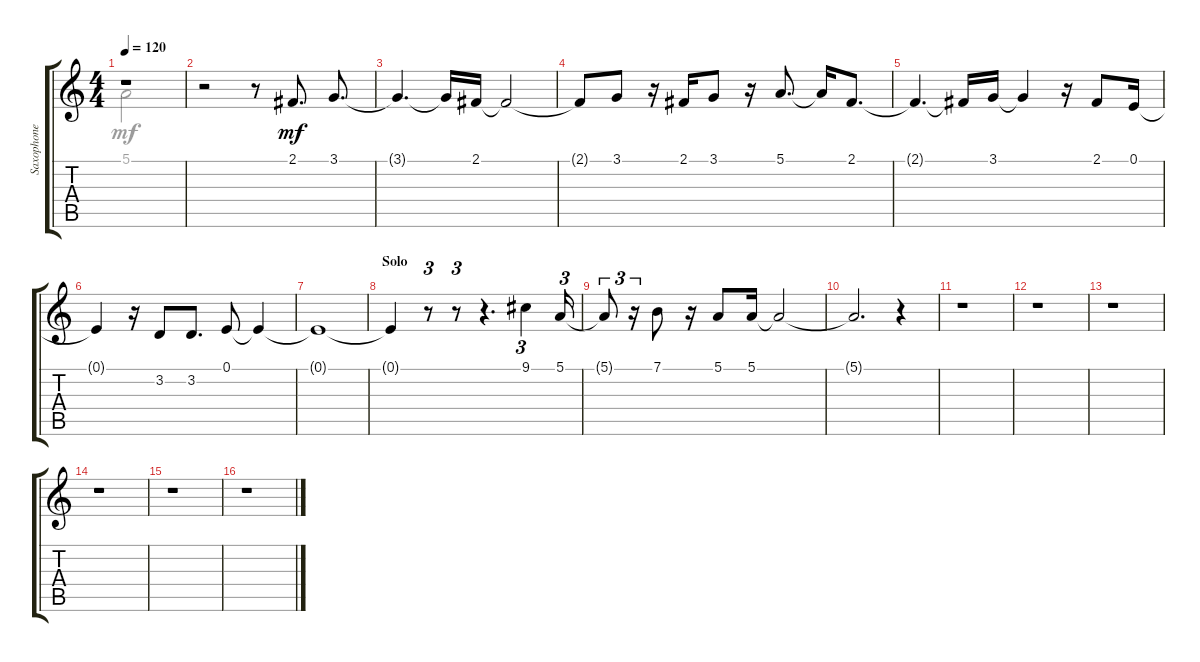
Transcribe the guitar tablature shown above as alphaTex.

\track ("Saxophone : Alto in Eb" "Saxophone ") {instrument altosax}
\staff {score tabs}
\tuning (E4 B3 G3 D3 A2 E2) {hide}
\voice
\ts (4 4)
\tempo 120
\clef g2
\ks aminor
r.1{dy mf} |
r.2 r.8 2.1.8{d} 3.1.8{d} |
3.1{t}.4{d} 3.1{t}.16 2.1.16 2.1{t}.2 |
2.1{t}.8 3.1.8 r.16 2.1.16 3.1.8 r.16 5.1.8{d} 5.1{t}.16 2.1.8{d} |
2.1{t}.4{d} 2.1{t}.16 3.1.16 3.1{t}.4 r.16 2.1.8 0.1.16 |
0.1{t}.4 r.16 3.2.8 3.2.8{d} 0.1.8 0.1{t}.4 |
0.1{t}.1 |
\section ("" "Solo")
0.1{t}.4 r.8{tu (3 2)} r.8{tu (3 2)} r.4{d} 9.1.4{tu (3 2)} 5.1.16{tu (3 2)} |
5.1{t}.8{tu (3 2)} r.16{tu (3 2)} 7.1.8 r.16 5.1.8 5.1.16 5.1{t}.2 |
5.1{t}.2{d} r.4 |
r.1 |
r.1 |
r.1 |
r.1 |
r.1 |
r.1
\voice
\clef g2
\ottava regular
\simile none
\ks aminor
5.1{t}.2{dy mf} |
|
|
|
|
|
|
|
|
|
|
|
|
|
|
